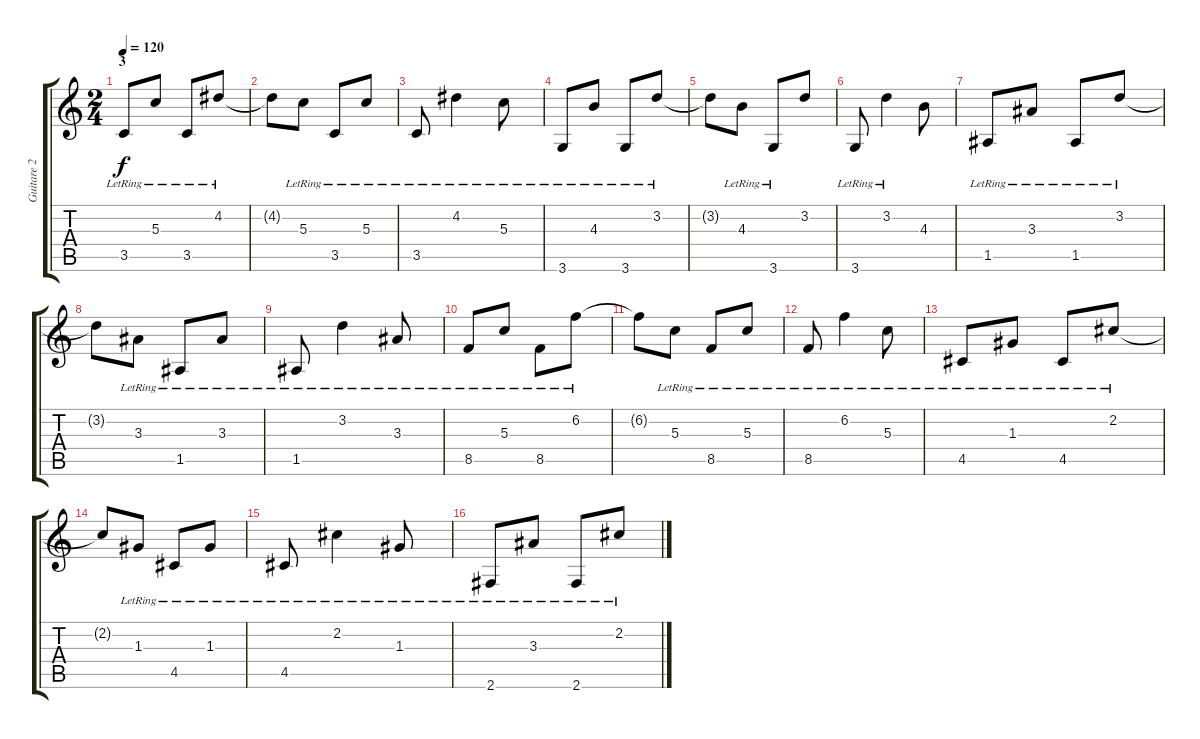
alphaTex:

\track ("Guitare 2" "Guitare 2") {instrument electricguitarclean}
\staff {score tabs}
\tuning (E4 B3 G3 D3 A2 E2) {hide}
\ts (2 4)
\section ("" "3")
\tempo 120
\clef g2
\ks c
3.5{lr}.8{dy f} 5.3{lr}.8 3.5{lr}.8 4.2{lr}.8 |
4.2{t}.8 5.3{lr}.8 3.5{lr}.8 5.3{lr}.8 |
3.5{lr}.8 4.2{lr}.4 5.3{lr}.8 |
3.6{lr}.8 4.3{lr}.8 3.6{lr}.8 3.2{lr}.8 |
3.2{t}.8 4.3{lr}.8 3.6{lr}.8 3.2.8 |
3.6{lr}.8 3.2{lr}.4 4.3.8 |
1.5{lr}.8 3.3{lr}.8 1.5{lr}.8 3.2{lr}.8 |
3.2{t}.8 3.3{lr}.8 1.5{lr}.8 3.3{lr}.8 |
1.5{lr}.8 3.2{lr}.4 3.3{lr}.8 |
8.5{lr}.8 5.3{lr}.8 8.5{lr}.8 6.2{lr}.8 |
6.2{t}.8 5.3{lr}.8 8.5{lr}.8 5.3{lr}.8 |
8.5{lr}.8 6.2{lr}.4 5.3{lr}.8 |
4.5{lr}.8 1.3{lr}.8 4.5{lr}.8 2.2{lr}.8 |
2.2{t}.8 1.3{lr}.8 4.5{lr}.8 1.3{lr}.8 |
4.5{lr}.8 2.2{lr}.4 1.3{lr}.8 |
2.6{lr}.8 3.3{lr}.8 2.6{lr}.8 2.2{lr}.8
